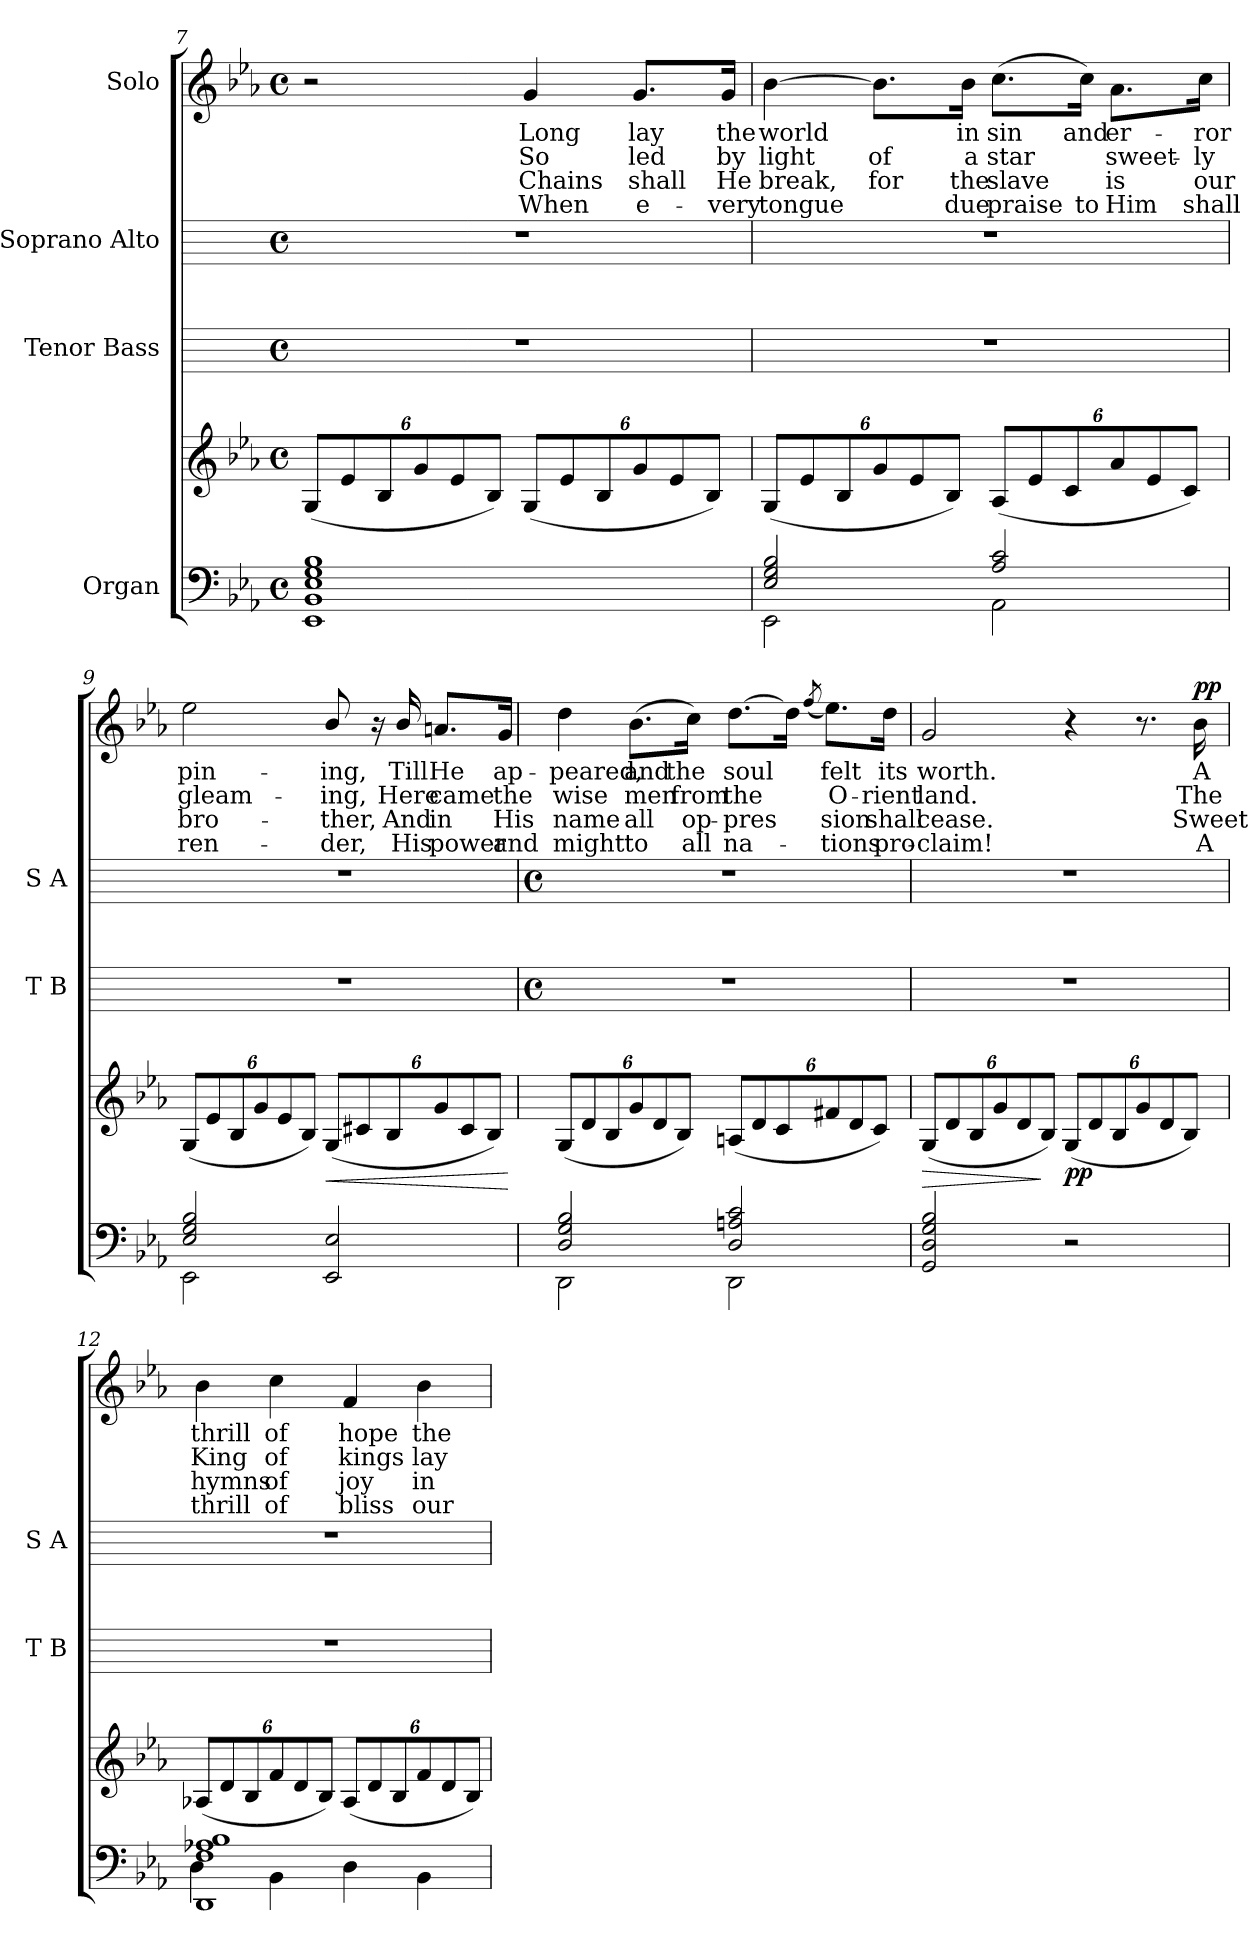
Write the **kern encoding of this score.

**kern	**kern	**dynam	**kern	**kern	**kern	**text	**text	**text	**text	**dynam
*part4	*part4	*part4	*part3	*part2	*part1	*part1	*part1	*part1	*part1	*part1
*staff5	*staff4	*staff4/5	*staff3	*staff2	*staff1	*staff1	*staff1	*staff1	*staff1	*staff1
*I"Organ	*	*	*I"Tenor Bass	*I"Soprano Alto	*I"Solo	*	*	*	*	*
*	*	*	*I'T B	*I'S A	*	*	*	*	*	*
!!LO:LB:g=z
*clefF4	*clefG2	*	*	*	*clefG2	*	*	*	*	*
*k[b-e-a-]	*k[b-e-a-]	*	*	*	*k[b-e-a-]	*	*	*	*	*
*E-:	*E-:	*	*	*	*E-:	*	*	*	*	*
*M4/4	*M4/4	*	*M4/4	*M4/4	*M4/4	*	*	*	*	*
*met(c)	*met(c)	*	*met(c)	*met(c)	*met(c)	*	*	*	*	*
=7	=7	=7	=7	=7	=7	=7	=7	=7	=7	=7
*^	*	*	*	*	*	*	*	*	*	*
1EE-/ 1BB-/ 1E-/ 1G/ 1B-/	4ryy	(<12GL	.	1r	1r	2r	.	.	.	.	.
.	.	12e-	.	.	.	.	.	.	.	.	.
.	.	12B-	.	.	.	.	.	.	.	.	.
.	4ryy	12g	.	.	.	.	.	.	.	.	.
.	.	12e-	.	.	.	.	.	.	.	.	.
.	.	12B-J)	.	.	.	.	.	.	.	.	.
!	!	!	!	!	!	!	!LO:LY:b	!LO:LY:b	!LO:LY:b	!LO:LY:b	!
.	4ryy	(<12GL	.	.	.	4g	Long	So	Chains	When	.
.	.	12e-	.	.	.	.	.	.	.	.	.
.	.	12B-	.	.	.	.	.	.	.	.	.
!	!	!	!	!	!	!	!LO:LY:b	!LO:LY:b	!LO:LY:b	!LO:LY:b	!
.	4ryy	12g	.	.	.	8.g/L	lay	led	shall	e-	.
.	.	12e-	.	.	.	.	.	.	.	.	.
.	.	12B-J)	.	.	.	.	.	.	.	.	.
!	!	!	!	!	!	!	!LO:LY:b	!LO:LY:b	!LO:LY:b	!LO:LY:b	!
.	.	.	.	.	.	16g/Jk	-the	by	He	very	.
=8	=8	=8	=8	=8	=8	=8	=8	=8	=8	=8	=8
!	!	!	!	!	!	!	!LO:LY:b	!LO:LY:b	!LO:LY:b	!LO:LY:b	!
2E-/ 2G/ 2B-/	2EE-\	(<12GL	.	1r	1r	[4b-	world	light	break,	tongue	.
.	.	12e-	.	.	.	.	.	.	.	.	.
.	.	12B-	.	.	.	.	.	.	.	.	.
!	!	!	!	!	!	!	!	!LO:LY:b	!LO:LY:b	!	!
.	.	12g	.	.	.	8.b-\L]	.	of	for	.	.
.	.	12e-	.	.	.	.	.	.	.	.	.
.	.	12B-J)	.	.	.	.	.	.	.	.	.
!	!	!	!	!	!	!	!LO:LY:b	!LO:LY:b	!LO:LY:b	!LO:LY:b	!
.	.	.	.	.	.	16b-\Jk	in	a	the	due	.
!	!	!	!	!	!	!	!LO:LY:b	!LO:LY:b	!LO:LY:b	!LO:LY:b	!
2A-/ 2c/	2AA-\	(<12A-L	.	.	.	(>8.cc\L	sin	star	slave	praise	.
.	.	12e-	.	.	.	.	.	.	.	.	.
.	.	12c	.	.	.	.	.	.	.	.	.
!	!	!	!	!	!	!	!LO:LY:b	!	!	!LO:LY:b	!
.	.	.	.	.	.	16cc\Jk)	and	.	.	to	.
!	!	!	!	!	!	!	!LO:LY:b	!LO:LY:b	!LO:LY:b	!LO:LY:b	!
.	.	12a-	.	.	.	8.a-\L	er-	-sweet-	-is	Him	.
.	.	12e-	.	.	.	.	.	.	.	.	.
.	.	12cJ)	.	.	.	.	.	.	.	.	.
!	!	!	!	!	!	!	!LO:LY:b	!LO:LY:b	!LO:LY:b	!LO:LY:b	!
.	.	.	.	.	.	16cc\Jk	ror	ly	our	shall	.
=9	=9	=9	=9	=9	=9	=9	=9	=9	=9	=9	=9
!	!	!	!	!	!	!	!LO:LY:b	!LO:LY:b	!LO:LY:b	!LO:LY:b	!
2E-/ 2G/ 2B-/	2EE-\	(<12GL	.	1r	1r	2ee-	pin-	-gleam-	-bro-	-ren-	.
.	.	12e-	.	.	.	.	.	.	.	.	.
.	.	12B-	.	.	.	.	.	.	.	.	.
.	.	12g	.	.	.	.	.	.	.	.	.
.	.	12e-	.	.	.	.	.	.	.	.	.
.	.	12B-J)	.	.	.	.	.	.	.	.	.
!	!	!	!LO:HP:b	!	!	!	!LO:LY:b	!LO:LY:b	!LO:LY:b	!LO:LY:b	!
2EE-/ 2E-/	4ryy	(<12GL	<	.	.	8b-/	-ing,	ing,	ther,	der,	.
.	.	12c#X	.	.	.	.	.	.	.	.	.
.	.	.	.	.	.	16r	.	.	.	.	.
.	.	12B-	.	.	.	.	.	.	.	.	.
!	!	!	!	!	!	!	!LO:LY:b	!LO:LY:b	!LO:LY:b	!LO:LY:b	!
.	.	.	.	.	.	16b-/	Till	Here	And	His	.
!	!	!	!	!	!	!	!LO:LY:b	!LO:LY:b	!LO:LY:b	!LO:LY:b	!
.	4ryy	12g	.	.	.	8.an/L	He	came	in	power	.
.	.	12c#	.	.	.	.	.	.	.	.	.
.	.	12B-J)	.	.	.	.	.	.	.	.	.
!	!	!	!	!	!	!	!LO:LY:b	!LO:LY:b	!LO:LY:b	!LO:LY:b	!
.	.	.	.	.	.	16g/Jk	ap-	-the	His	and	.
*v	*v	*	*	*	*	*	*	*	*	*	*
.	.	[	.	.	.	.	.	.	.	.
!!LO:LB:g=z
=10	=10	=10	=10	=10	=10	=10	=10	=10	=10	=10
*	*	*	*M4/4	*M4/4	*	*	*	*	*	*
*	*	*	*met(c)	*met(c)	*	*	*	*	*	*
*^	*	*	*	*	*	*	*	*	*	*
!	!	!	!	!	!	!	!LO:LY:b	!LO:LY:b	!LO:LY:b	!LO:LY:b	!
2D/ 2G/ 2B-/	2DD\	(<12GL	.	1r	1r	4dd	peared,	wise	name	might	.
.	.	12d	.	.	.	.	.	.	.	.	.
.	.	12B-	.	.	.	.	.	.	.	.	.
!	!	!	!	!	!	!	!LO:LY:b	!LO:LY:b	!LO:LY:b	!LO:LY:b	!
.	.	12g	.	.	.	(>8.b-\L	and	men	all	to	.
.	.	12d	.	.	.	.	.	.	.	.	.
.	.	12B-J)	.	.	.	.	.	.	.	.	.
!	!	!	!	!	!	!	!LO:LY:b	!LO:LY:b	!LO:LY:b	!LO:LY:b	!
.	.	.	.	.	.	16cc\Jk)	the	from	op-	-all	.
!	!	!	!	!	!	!	!LO:LY:b	!LO:LY:b	!LO:LY:b	!LO:LY:b	!
2D/ 2An/ 2c/	2DD\	(<12AnL	.	.	.	[8.dd\L	soul	the	pres	na-	.
.	.	12d	.	.	.	.	.	.	.	.	.
.	.	12c	.	.	.	.	.	.	.	.	.
.	.	.	.	.	.	16dd\Jk]	.	.	.	.	.
.	.	.	.	.	.	(>8qff	.	.	.	.	.
!	!	!	!	!	!	!	!LO:LY:b	!LO:LY:b	!LO:LY:b	!LO:LY:b	!
.	.	12f#X	.	.	.	8.ee-\L)	felt	O-	-sion	tions	.
.	.	12d	.	.	.	.	.	.	.	.	.
.	.	12cJ)	.	.	.	.	.	.	.	.	.
!	!	!	!	!	!	!	!LO:LY:b	!LO:LY:b	!LO:LY:b	!LO:LY:b	!
.	.	.	.	.	.	16dd\Jk	its	rient	shall	pro-	.
=11	=11	=11	=11	=11	=11	=11	=11	=11	=11	=11	=11
!	!	!	!LO:HP:b	!	!	!	!LO:LY:b	!LO:LY:b	!LO:LY:b	!LO:LY:b	!
2GG/ 2D/ 2G/ 2B-/	4ryy	(<12GL	>	1r	1r	2g	-worth.	land.	cease.	claim!	.
.	.	12d	.	.	.	.	.	.	.	.	.
.	.	12B-	.	.	.	.	.	.	.	.	.
.	4ryy	12g	.	.	.	.	.	.	.	.	.
.	.	12d	.	.	.	.	.	.	.	.	.
.	.	12B-J)	]	.	.	.	.	.	.	.	.
!	!	!	!LO:DY:b	!	!	!	!	!	!	!	!
2r	4ryy	(<12GL	pp	.	.	4r	.	.	.	.	.
.	.	12d	.	.	.	.	.	.	.	.	.
.	.	12B-	.	.	.	.	.	.	.	.	.
.	4ryy	12g	.	.	.	8.r	.	.	.	.	.
.	.	12d	.	.	.	.	.	.	.	.	.
.	.	12B-J)	.	.	.	.	.	.	.	.	.
!	!	!	!	!	!	!	!LO:LY:b	!LO:LY:b	!LO:LY:b	!LO:LY:b	!LO:DY:a
.	.	.	.	.	.	16b-	A	The	Sweet	A	pp
=12	=12	=12	=12	=12	=12	=12	=12	=12	=12	=12	=12
!	!	!	!	!	!	!	!LO:LY:b	!LO:LY:b	!LO:LY:b	!LO:LY:b	!
1DD/ 1F/ 1A-X/ 1B-/	4D\	(<12A-XL	.	1r	1r	4b-	thrill	King	hymns	thrill	.
.	.	12d	.	.	.	.	.	.	.	.	.
.	.	12B-	.	.	.	.	.	.	.	.	.
!	!	!	!	!	!	!	!LO:LY:b	!LO:LY:b	!LO:LY:b	!LO:LY:b	!
.	4BB-\	12f	.	.	.	4cc	of	of	of	of	.
.	.	12d	.	.	.	.	.	.	.	.	.
.	.	12B-J)	.	.	.	.	.	.	.	.	.
!	!	!	!	!	!	!	!LO:LY:b	!LO:LY:b	!LO:LY:b	!LO:LY:b	!
.	4D\	(<12A-L	.	.	.	4f	hope	kings	joy	bliss	.
.	.	12d	.	.	.	.	.	.	.	.	.
.	.	12B-	.	.	.	.	.	.	.	.	.
!	!	!	!	!	!	!	!LO:LY:b	!LO:LY:b	!LO:LY:b	!LO:LY:b	!
.	4BB-\	12f	.	.	.	4b-	the	lay	in	our	.
.	.	12d	.	.	.	.	.	.	.	.	.
.	.	12B-J)	.	.	.	.	.	.	.	.	.
*v	*v	*	*	*	*	*	*	*	*	*	*
=	=	=	=	=	=	=	=	=	=	=
*-	*-	*-	*-	*-	*-	*-	*-	*-	*-	*-
